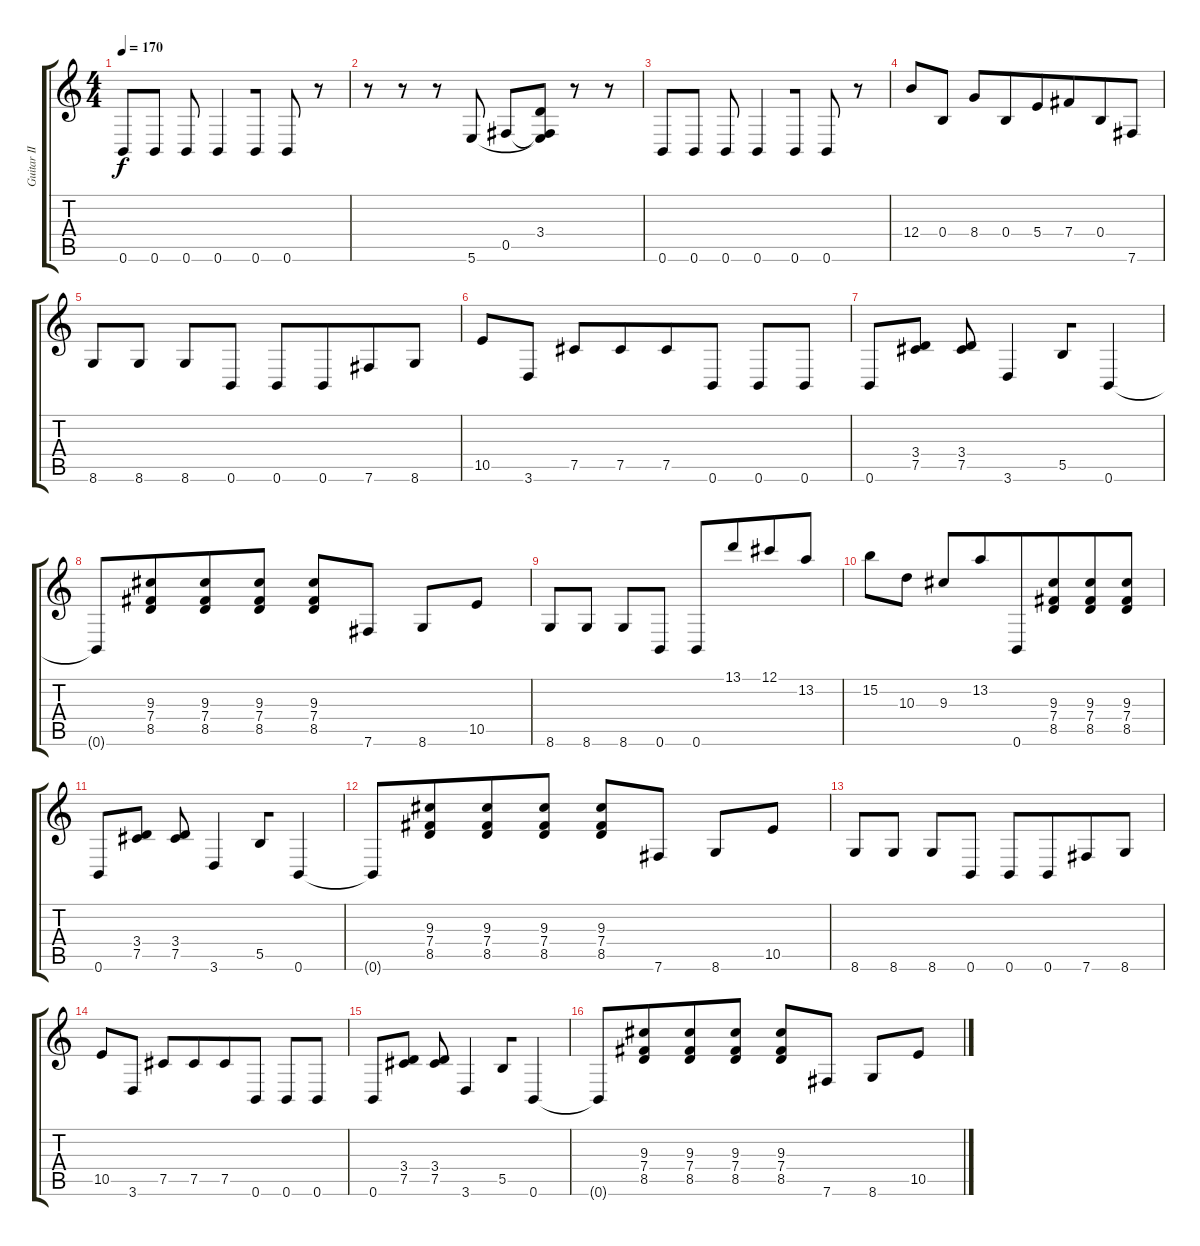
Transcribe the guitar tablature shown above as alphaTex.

\track ("Guitar II" "Guitar II") {instrument overdrivenguitar}
\staff {score tabs}
\tuning (Db4 Ab3 E3 B2 Gb2 B1) {hide}
\ts (4 4)
\tempo 170
\clef g2
\ks c
0.6.8{dy f beam merge} 0.6.8 0.6.8 0.6.4{beam merge} 0.6.8 0.6.8 r.8 |
r.8 r.8{beam merge} r.8{beam merge} 5.6.8 0.5.8 (3.4 0.5{t} 5.6{t}).8{beam merge} r.8 r.8 |
0.6.8{beam merge} 0.6.8 0.6.8 0.6.4{beam merge} 0.6.8 0.6.8 r.8 |
12.4.8{beam merge} 0.4.8 8.4.8 0.4.8{beam merge} 5.4.8{beam merge} 7.4.8{beam merge} 0.4.8{beam merge} 7.6.8 |
8.6.8 8.6.8 8.6.8{beam merge} 0.6.8 0.6.8 0.6.8{beam merge} 7.6.8{beam merge} 8.6.8 |
10.5.8 3.6.8 7.5.8{beam merge} 7.5.8{beam merge} 7.5.8{beam merge} 0.6.8 0.6.8 0.6.8 |
0.6.8 (3.4 7.5).8 (3.4 7.5).8 3.6.4 5.5.8{beam merge} 0.6.4 |
0.6{t}.8{beam merge} (9.3 7.4 8.5).8{beam merge} (9.3 7.4 8.5).8 (9.3 7.4 8.5).8 (9.3 7.4 8.5).8{beam merge} 7.6.8 8.6.8{beam merge} 10.5.8 |
8.6.8 8.6.8 8.6.8{beam merge} 0.6.8 0.6.8 13.1.8{beam merge} 12.1.8 13.2.8 |
15.2.8 10.3.8 9.3.8{beam merge} 13.2.8{beam merge} 0.6.8{beam merge} (9.3 7.4 8.5).8{beam merge} (9.3 7.4 8.5).8 (9.3 7.4 8.5).8 |
0.6.8 (3.4 7.5).8 (3.4 7.5).8 3.6.4 5.5.8{beam merge} 0.6.4 |
0.6{t}.8{beam merge} (9.3 7.4 8.5).8{beam merge} (9.3 7.4 8.5).8 (9.3 7.4 8.5).8 (9.3 7.4 8.5).8{beam merge} 7.6.8 8.6.8{beam merge} 10.5.8 |
8.6.8 8.6.8 8.6.8{beam merge} 0.6.8 0.6.8 0.6.8{beam merge} 7.6.8{beam merge} 8.6.8 |
10.5.8 3.6.8 7.5.8{beam merge} 7.5.8{beam merge} 7.5.8{beam merge} 0.6.8 0.6.8 0.6.8 |
0.6.8 (3.4 7.5).8 (3.4 7.5).8 3.6.4 5.5.8{beam merge} 0.6.4 |
0.6{t}.8{beam merge} (9.3 7.4 8.5).8{beam merge} (9.3 7.4 8.5).8 (9.3 7.4 8.5).8 (9.3 7.4 8.5).8{beam merge} 7.6.8 8.6.8{beam merge} 10.5.8
